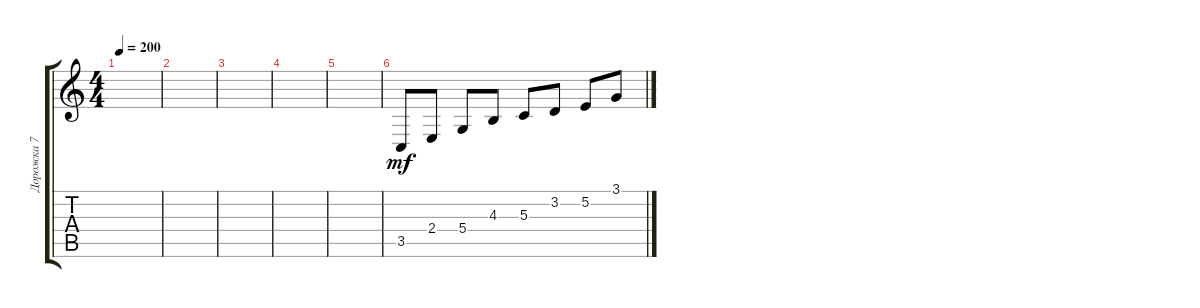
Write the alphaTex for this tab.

\track ("Дорожка 7" "Дорожка 7") {instrument lead1square}
\staff {score tabs}
\tuning (E4 B3 G3 D3 A2 E2) {hide}
\ts (4 4)
\tempo 200
\clef g2
\ks c
|
|
|
|
|
3.5.8{dy mf} 2.4.8 5.4.8 4.3.8 5.3.8 3.2.8 5.2.8 3.1.8
